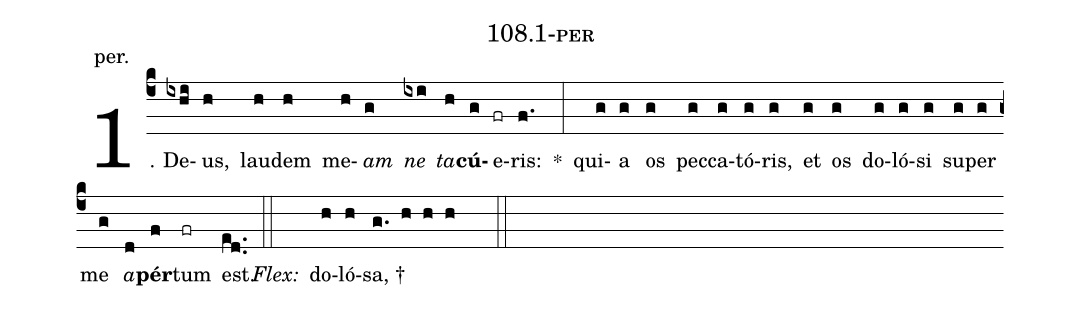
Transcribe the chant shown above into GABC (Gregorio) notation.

name: 108.1-per;
annotation: per.;
%%
(c4)1. De(ixhi)us,(h) lau(h)dem(h) me(h)<i>am</i>(g) <i>ne</i>(ixi) <i>ta</i>(h)<b>cú</b>(g)e(fr)ris:(f.) *(:) qui(g)a(g) os(g) pec(g)ca(g)tó(g)ris,(g) et(g) os(g) do(g)ló(g)si(g) su(g)per(g) me(g) <i>a</i>(d)<b>pér</b>(f)tum(fr) est.(ed..) (::)
<i>Flex:</i>()  do(h)ló(h)sa, †(g. h h h  ::)
